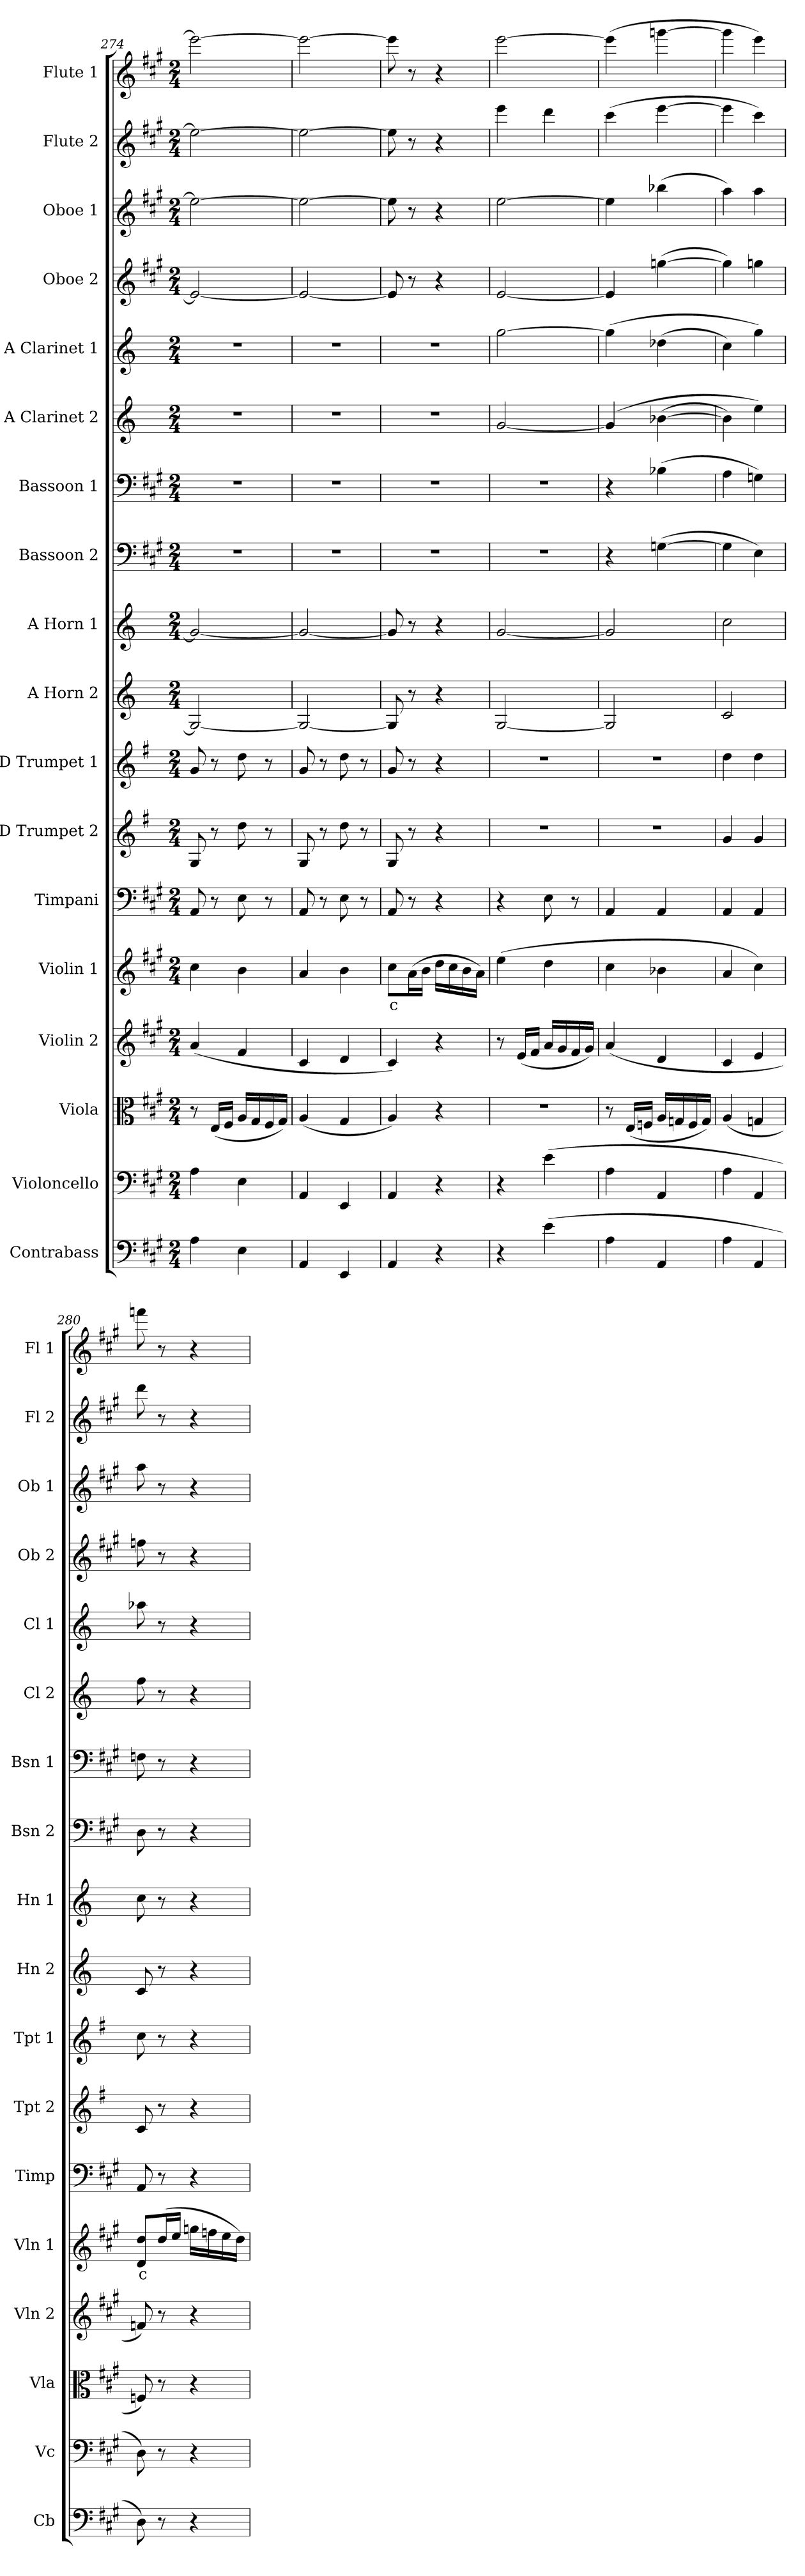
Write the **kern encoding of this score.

**kern	**kern	**kern	**kern	**kern	**text	**kern	**kern	**kern	**kern	**kern	**kern	**kern	**kern	**kern	**kern	**kern	**kern	**kern
*part18	*part17	*part16	*part15	*part14	*part14	*part13	*part12	*part11	*part10	*part9	*part8	*part7	*part6	*part5	*part4	*part3	*part2	*part1
*staff18	*staff17	*staff16	*staff15	*staff14	*staff14	*staff13	*staff12	*staff11	*staff10	*staff9	*staff8	*staff7	*staff6	*staff5	*staff4	*staff3	*staff2	*staff1
*I"Contrabass	*I"Violoncello	*I"Viola	*I"Violin 2	*I"Violin 1	*	*I"Timpani	*I"D Trumpet 2	*I"D Trumpet 1	*I"A Horn 2	*I"A Horn 1	*I"Bassoon 2	*I"Bassoon 1	*I"A Clarinet 2	*I"A Clarinet 1	*I"Oboe 2	*I"Oboe 1	*I"Flute 2	*I"Flute 1
*I'Cb	*I'Vc	*I'Vla	*I'Vln 2	*I'Vln 1	*	*I'Timp	*I'Tpt 2	*I'Tpt 1	*I'Hn 2	*I'Hn 1	*I'Bsn 2	*I'Bsn 1	*I'Cl 2	*I'Cl 1	*I'Ob 2	*I'Ob 1	*I'Fl 2	*I'Fl 1
*clefF4	*clefF4	*clefC3	*clefG2	*clefG2	*	*clefF4	*clefG2	*clefG2	*clefG2	*clefG2	*clefF4	*clefF4	*clefG2	*clefG2	*clefG2	*clefG2	*clefG2	*clefG2
*ITrd7c12	*	*	*	*	*	*	*ITrd-1c-2	*ITrd-1c-2	*ITrd2c3	*ITrd2c3	*	*	*ITrd2c3	*ITrd2c3	*	*	*	*
*k[f#c#g#]	*k[f#c#g#]	*k[f#c#g#]	*k[f#c#g#]	*k[f#c#g#]	*	*k[f#c#g#]	*k[f#c#g#]	*k[f#c#g#]	*k[f#c#g#]	*k[f#c#g#]	*k[f#c#g#]	*k[f#c#g#]	*k[f#c#g#]	*k[f#c#g#]	*k[f#c#g#]	*k[f#c#g#]	*k[f#c#g#]	*k[f#c#g#]
*M2/4	*M2/4	*M2/4	*M2/4	*M2/4	*	*M2/4	*M2/4	*M2/4	*M2/4	*M2/4	*M2/4	*M2/4	*M2/4	*M2/4	*M2/4	*M2/4	*M2/4	*M2/4
=274	=274	=274	=274	=274	=274	=274	=274	=274	=274	=274	=274	=274	=274	=274	=274	=274	=274	=274
4AA\	4A\	8r	(4a/	4cc#\	.	8AA/	8A/	8a/	2E/_	2e/_	2r	2r	2r	2r	2e/_	2ee\_	2ee\_	2eee\_
.	.	(16E/LL	.	.	.	8r	8r	8r	.	.	.	.	.	.	.	.	.	.
.	.	16F#/JJ	.	.	.	.	.	.	.	.	.	.	.	.	.	.	.	.
4EE\	4E\	16A/LL	4f#/	4b\	.	8E\	8ee\	8ee\	.	.	.	.	.	.	.	.	.	.
.	.	16G#/	.	.	.	.	.	.	.	.	.	.	.	.	.	.	.	.
.	.	16F#/	.	.	.	8r	8r	8r	.	.	.	.	.	.	.	.	.	.
.	.	16G#/JJ)	.	.	.	.	.	.	.	.	.	.	.	.	.	.	.	.
=275	=275	=275	=275	=275	=275	=275	=275	=275	=275	=275	=275	=275	=275	=275	=275	=275	=275	=275
4AAA/	4AA/	(4A/	4c#/	4a/	.	8AA/	8A/	8a/	2E/_	2e/_	2r	2r	2r	2r	2e/_	2ee\_	2ee\_	2eee\_
.	.	.	.	.	.	8r	8r	8r	.	.	.	.	.	.	.	.	.	.
4EEE/	4EE/	4G#/	4d/	4b\	.	8E\	8ee\	8ee\	.	.	.	.	.	.	.	.	.	.
.	.	.	.	.	.	8r	8r	8r	.	.	.	.	.	.	.	.	.	.
!!LO:PB:g=z
=276	=276	=276	=276	=276	=276	=276	=276	=276	=276	=276	=276	=276	=276	=276	=276	=276	=276	=276
!	!	!	!	!	!LO:LY:b:color=#FF0000	!	!	!	!	!	!	!	!	!	!	!	!	!
4AAA/	4AA/	4A/)	4c#/)	8cc#\L	c	8AA/	8A/	8a/	8E/]	8e/]	2r	2r	2r	2r	8e/]	8ee\]	8ee\]	8eee\]
.	.	.	.	(16a\L	.	8r	8r	8r	8r	8r	.	.	.	.	8r	8r	8r	8r
.	.	.	.	16b\JJ	.	.	.	.	.	.	.	.	.	.	.	.	.	.
4r	4r	4r	4r	16dd\LL	.	4r	4r	4r	4r	4r	.	.	.	.	4r	4r	4r	4r
.	.	.	.	16cc#\	.	.	.	.	.	.	.	.	.	.	.	.	.	.
.	.	.	.	16b\	.	.	.	.	.	.	.	.	.	.	.	.	.	.
.	.	.	.	16a\JJ)	.	.	.	.	.	.	.	.	.	.	.	.	.	.
=277	=277	=277	=277	=277	=277	=277	=277	=277	=277	=277	=277	=277	=277	=277	=277	=277	=277	=277
4r	4r	2r	8r	(4ee\	.	4r	2r	2r	[2E/	[2e/	2r	2r	[2e/	[2ee\	[2e/	[2ee\	4eee\	[2eee\
.	.	.	(16e/LL	.	.	.	.	.	.	.	.	.	.	.	.	.	.	.
.	.	.	16f#/JJ	.	.	.	.	.	.	.	.	.	.	.	.	.	.	.
(4E\	(4e\	.	16a/LL	4dd\	.	8E\	.	.	.	.	.	.	.	.	.	.	4ddd\	.
.	.	.	16g#/	.	.	.	.	.	.	.	.	.	.	.	.	.	.	.
.	.	.	16f#/	.	.	8r	.	.	.	.	.	.	.	.	.	.	.	.
.	.	.	16g#/JJ)	.	.	.	.	.	.	.	.	.	.	.	.	.	.	.
=278	=278	=278	=278	=278	=278	=278	=278	=278	=278	=278	=278	=278	=278	=278	=278	=278	=278	=278
4AA\	4A\	8r	(4a/	4cc#\	.	4AA/	2r	2r	2E/]	2e/]	4r	4r	(4e/]	(4ee\]	4e/]	4ee\]	(4ccc#\	(4eee\]
.	.	(16E/LL	.	.	.	.	.	.	.	.	.	.	.	.	.	.	.	.
.	.	16Fn/JJ	.	.	.	.	.	.	.	.	.	.	.	.	.	.	.	.
4AAA/	4AA/	16A/LL	4d/	4b-X\	.	4AA/	.	.	.	.	([4Gn\	(4B-X\	([4gn\	(4b-X\	([4ggn\	(4bb-X\	[4eee\	[4gggn\
.	.	16Gn/	.	.	.	.	.	.	.	.	.	.	.	.	.	.	.	.
.	.	16F/	.	.	.	.	.	.	.	.	.	.	.	.	.	.	.	.
.	.	16G/JJ)	.	.	.	.	.	.	.	.	.	.	.	.	.	.	.	.
=279	=279	=279	=279	=279	=279	=279	=279	=279	=279	=279	=279	=279	=279	=279	=279	=279	=279	=279
4AA\	4A\	(4A/	4c#/	4a/	.	4AA/	4a/	4ee\	2A/	2a\	4G\]	4A\	4g\])	4a\)	4gg\])	4aa\)	4eee\]	4ggg\]
4AAA/	4AA/	4Gn/	4e/	4cc#\)	.	4AA/	4a/	4ee\	.	.	4E\)	4Gn\)	4cc#\)	4ee\)	4ggn\	4aa\	4ccc#\)	4eee\)
=280	=280	=280	=280	=280	=280	=280	=280	=280	=280	=280	=280	=280	=280	=280	=280	=280	=280	=280
!	!	!	!	!	!LO:LY:b:color=#FF0000	!	!	!	!	!	!	!	!	!	!	!	!	!
8DD\)	8D\)	8Fn/)	8fn/)	8d/ 8dd/L	c	8AA/	8d/	8dd\	8A/	8a\	8D\	8Fn\	8dd\	8ffn\	8ffn\	8aa\	8ddd\	8fffn\
8r	8r	8r	8r	(16dd/L	.	8r	8r	8r	8r	8r	8r	8r	8r	8r	8r	8r	8r	8r
.	.	.	.	16ee/JJ	.	.	.	.	.	.	.	.	.	.	.	.	.	.
4r	4r	4r	4r	16ggn\LL	.	4r	4r	4r	4r	4r	4r	4r	4r	4r	4r	4r	4r	4r
.	.	.	.	16ffn\	.	.	.	.	.	.	.	.	.	.	.	.	.	.
.	.	.	.	16ee\	.	.	.	.	.	.	.	.	.	.	.	.	.	.
.	.	.	.	16dd\JJ)	.	.	.	.	.	.	.	.	.	.	.	.	.	.
=	=	=	=	=	=	=	=	=	=	=	=	=	=	=	=	=	=	=
*-	*-	*-	*-	*-	*-	*-	*-	*-	*-	*-	*-	*-	*-	*-	*-	*-	*-	*-
